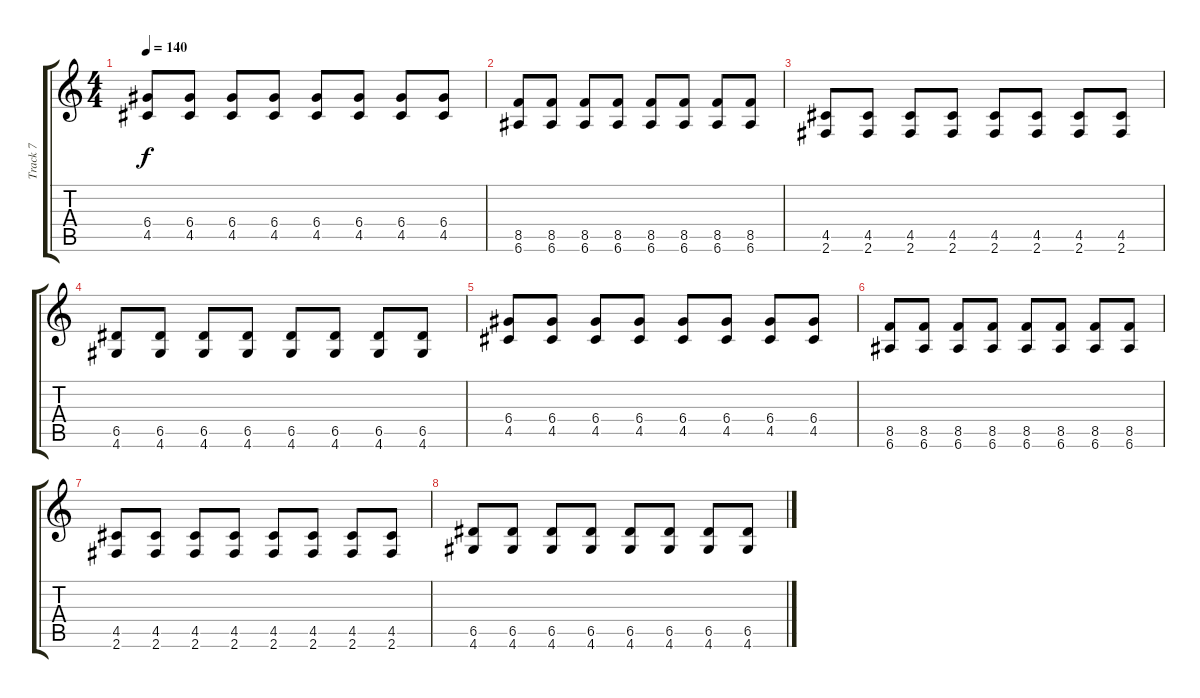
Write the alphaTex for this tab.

\track ("Track 7" "Track 7") {instrument distortionguitar}
\staff {score tabs}
\tuning (E4 B3 G3 D3 A2 E2) {hide}
\ts (4 4)
\tempo 140
\clef g2
\ks c
(6.4 4.5).8{dy f} (6.4 4.5).8 (6.4 4.5).8 (6.4 4.5).8 (6.4 4.5).8 (6.4 4.5).8 (6.4 4.5).8 (6.4 4.5).8 |
(8.5 6.6).8 (8.5 6.6).8 (8.5 6.6).8 (8.5 6.6).8 (8.5 6.6).8 (8.5 6.6).8 (8.5 6.6).8 (8.5 6.6).8 |
(4.5 2.6).8 (4.5 2.6).8 (4.5 2.6).8 (4.5 2.6).8 (4.5 2.6).8 (4.5 2.6).8 (4.5 2.6).8 (4.5 2.6).8 |
(6.5 4.6).8 (6.5 4.6).8 (6.5 4.6).8 (6.5 4.6).8 (6.5 4.6).8 (6.5 4.6).8 (6.5 4.6).8 (6.5 4.6).8 |
(6.4 4.5).8 (6.4 4.5).8 (6.4 4.5).8 (6.4 4.5).8 (6.4 4.5).8 (6.4 4.5).8 (6.4 4.5).8 (6.4 4.5).8 |
(8.5 6.6).8 (8.5 6.6).8 (8.5 6.6).8 (8.5 6.6).8 (8.5 6.6).8 (8.5 6.6).8 (8.5 6.6).8 (8.5 6.6).8 |
(4.5 2.6).8 (4.5 2.6).8 (4.5 2.6).8 (4.5 2.6).8 (4.5 2.6).8 (4.5 2.6).8 (4.5 2.6).8 (4.5 2.6).8 |
(6.5 4.6).8 (6.5 4.6).8 (6.5 4.6).8 (6.5 4.6).8 (6.5 4.6).8 (6.5 4.6).8 (6.5 4.6).8 (6.5 4.6).8
